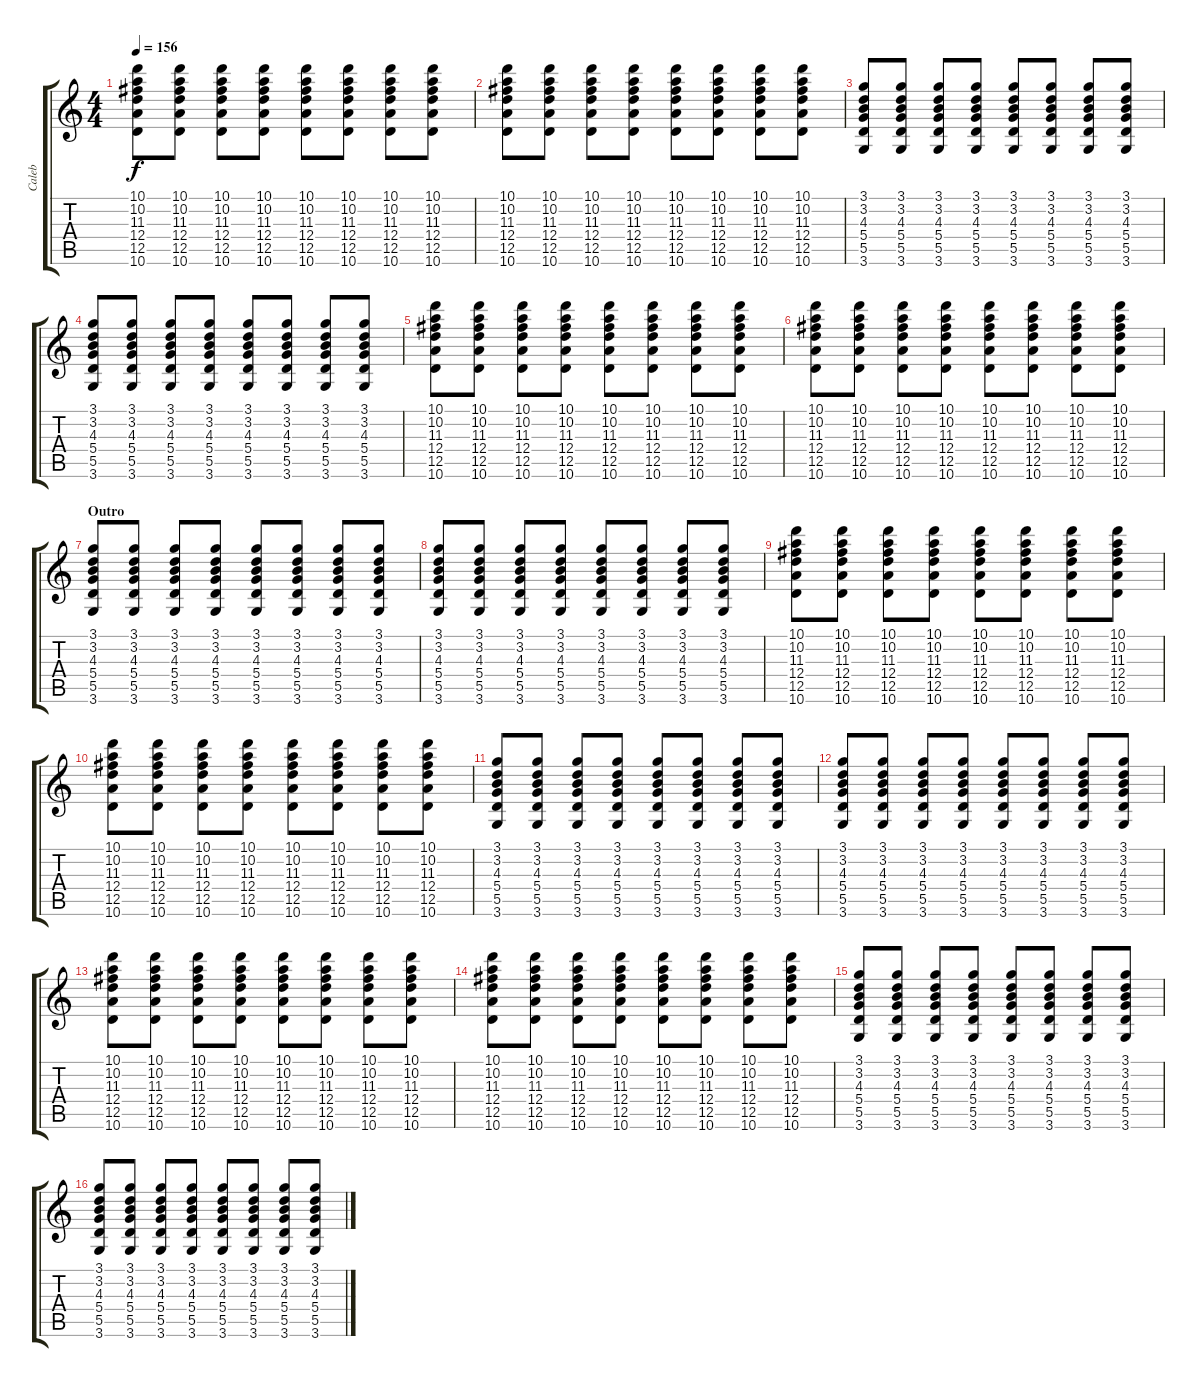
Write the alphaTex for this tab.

\track ("Caleb" "Caleb") {instrument overdrivenguitar}
\staff {score tabs}
\tuning (E4 B3 G3 D3 A2 E2) {hide}
\ts (4 4)
\tempo 156
\clef g2
\ks c
(10.1 10.2 11.3 12.4 12.5 10.6).8{dy f} (10.1 10.2 11.3 12.4 12.5 10.6).8 (10.1 10.2 11.3 12.4 12.5 10.6).8 (10.1 10.2 11.3 12.4 12.5 10.6).8 (10.1 10.2 11.3 12.4 12.5 10.6).8 (10.1 10.2 11.3 12.4 12.5 10.6).8 (10.1 10.2 11.3 12.4 12.5 10.6).8 (10.1 10.2 11.3 12.4 12.5 10.6).8 |
(10.1 10.2 11.3 12.4 12.5 10.6).8 (10.1 10.2 11.3 12.4 12.5 10.6).8 (10.1 10.2 11.3 12.4 12.5 10.6).8 (10.1 10.2 11.3 12.4 12.5 10.6).8 (10.1 10.2 11.3 12.4 12.5 10.6).8 (10.1 10.2 11.3 12.4 12.5 10.6).8 (10.1 10.2 11.3 12.4 12.5 10.6).8 (10.1 10.2 11.3 12.4 12.5 10.6).8 |
(3.1 3.2 4.3 5.4 5.5 3.6).8 (3.1 3.2 4.3 5.4 5.5 3.6).8 (3.1 3.2 4.3 5.4 5.5 3.6).8 (3.1 3.2 4.3 5.4 5.5 3.6).8 (3.1 3.2 4.3 5.4 5.5 3.6).8 (3.1 3.2 4.3 5.4 5.5 3.6).8 (3.1 3.2 4.3 5.4 5.5 3.6).8 (3.1 3.2 4.3 5.4 5.5 3.6).8 |
(3.1 3.2 4.3 5.4 5.5 3.6).8 (3.1 3.2 4.3 5.4 5.5 3.6).8 (3.1 3.2 4.3 5.4 5.5 3.6).8 (3.1 3.2 4.3 5.4 5.5 3.6).8 (3.1 3.2 4.3 5.4 5.5 3.6).8 (3.1 3.2 4.3 5.4 5.5 3.6).8 (3.1 3.2 4.3 5.4 5.5 3.6).8 (3.1 3.2 4.3 5.4 5.5 3.6).8 |
(10.1 10.2 11.3 12.4 12.5 10.6).8 (10.1 10.2 11.3 12.4 12.5 10.6).8 (10.1 10.2 11.3 12.4 12.5 10.6).8 (10.1 10.2 11.3 12.4 12.5 10.6).8 (10.1 10.2 11.3 12.4 12.5 10.6).8 (10.1 10.2 11.3 12.4 12.5 10.6).8 (10.1 10.2 11.3 12.4 12.5 10.6).8 (10.1 10.2 11.3 12.4 12.5 10.6).8 |
(10.1 10.2 11.3 12.4 12.5 10.6).8 (10.1 10.2 11.3 12.4 12.5 10.6).8 (10.1 10.2 11.3 12.4 12.5 10.6).8 (10.1 10.2 11.3 12.4 12.5 10.6).8 (10.1 10.2 11.3 12.4 12.5 10.6).8 (10.1 10.2 11.3 12.4 12.5 10.6).8 (10.1 10.2 11.3 12.4 12.5 10.6).8 (10.1 10.2 11.3 12.4 12.5 10.6).8 |
\section ("" "Outro")
(3.1 3.2 4.3 5.4 5.5 3.6).8 (3.1 3.2 4.3 5.4 5.5 3.6).8 (3.1 3.2 4.3 5.4 5.5 3.6).8 (3.1 3.2 4.3 5.4 5.5 3.6).8 (3.1 3.2 4.3 5.4 5.5 3.6).8 (3.1 3.2 4.3 5.4 5.5 3.6).8 (3.1 3.2 4.3 5.4 5.5 3.6).8 (3.1 3.2 4.3 5.4 5.5 3.6).8 |
(3.1 3.2 4.3 5.4 5.5 3.6).8 (3.1 3.2 4.3 5.4 5.5 3.6).8 (3.1 3.2 4.3 5.4 5.5 3.6).8 (3.1 3.2 4.3 5.4 5.5 3.6).8 (3.1 3.2 4.3 5.4 5.5 3.6).8 (3.1 3.2 4.3 5.4 5.5 3.6).8 (3.1 3.2 4.3 5.4 5.5 3.6).8 (3.1 3.2 4.3 5.4 5.5 3.6).8 |
(10.1 10.2 11.3 12.4 12.5 10.6).8 (10.1 10.2 11.3 12.4 12.5 10.6).8 (10.1 10.2 11.3 12.4 12.5 10.6).8 (10.1 10.2 11.3 12.4 12.5 10.6).8 (10.1 10.2 11.3 12.4 12.5 10.6).8 (10.1 10.2 11.3 12.4 12.5 10.6).8 (10.1 10.2 11.3 12.4 12.5 10.6).8 (10.1 10.2 11.3 12.4 12.5 10.6).8 |
(10.1 10.2 11.3 12.4 12.5 10.6).8 (10.1 10.2 11.3 12.4 12.5 10.6).8 (10.1 10.2 11.3 12.4 12.5 10.6).8 (10.1 10.2 11.3 12.4 12.5 10.6).8 (10.1 10.2 11.3 12.4 12.5 10.6).8 (10.1 10.2 11.3 12.4 12.5 10.6).8 (10.1 10.2 11.3 12.4 12.5 10.6).8 (10.1 10.2 11.3 12.4 12.5 10.6).8 |
(3.1 3.2 4.3 5.4 5.5 3.6).8 (3.1 3.2 4.3 5.4 5.5 3.6).8 (3.1 3.2 4.3 5.4 5.5 3.6).8 (3.1 3.2 4.3 5.4 5.5 3.6).8 (3.1 3.2 4.3 5.4 5.5 3.6).8 (3.1 3.2 4.3 5.4 5.5 3.6).8 (3.1 3.2 4.3 5.4 5.5 3.6).8 (3.1 3.2 4.3 5.4 5.5 3.6).8 |
(3.1 3.2 4.3 5.4 5.5 3.6).8 (3.1 3.2 4.3 5.4 5.5 3.6).8 (3.1 3.2 4.3 5.4 5.5 3.6).8 (3.1 3.2 4.3 5.4 5.5 3.6).8 (3.1 3.2 4.3 5.4 5.5 3.6).8 (3.1 3.2 4.3 5.4 5.5 3.6).8 (3.1 3.2 4.3 5.4 5.5 3.6).8 (3.1 3.2 4.3 5.4 5.5 3.6).8 |
(10.1 10.2 11.3 12.4 12.5 10.6).8 (10.1 10.2 11.3 12.4 12.5 10.6).8 (10.1 10.2 11.3 12.4 12.5 10.6).8 (10.1 10.2 11.3 12.4 12.5 10.6).8 (10.1 10.2 11.3 12.4 12.5 10.6).8 (10.1 10.2 11.3 12.4 12.5 10.6).8 (10.1 10.2 11.3 12.4 12.5 10.6).8 (10.1 10.2 11.3 12.4 12.5 10.6).8 |
(10.1 10.2 11.3 12.4 12.5 10.6).8 (10.1 10.2 11.3 12.4 12.5 10.6).8 (10.1 10.2 11.3 12.4 12.5 10.6).8 (10.1 10.2 11.3 12.4 12.5 10.6).8 (10.1 10.2 11.3 12.4 12.5 10.6).8 (10.1 10.2 11.3 12.4 12.5 10.6).8 (10.1 10.2 11.3 12.4 12.5 10.6).8 (10.1 10.2 11.3 12.4 12.5 10.6).8 |
(3.1 3.2 4.3 5.4 5.5 3.6).8 (3.1 3.2 4.3 5.4 5.5 3.6).8 (3.1 3.2 4.3 5.4 5.5 3.6).8 (3.1 3.2 4.3 5.4 5.5 3.6).8 (3.1 3.2 4.3 5.4 5.5 3.6).8 (3.1 3.2 4.3 5.4 5.5 3.6).8 (3.1 3.2 4.3 5.4 5.5 3.6).8 (3.1 3.2 4.3 5.4 5.5 3.6).8 |
(3.1 3.2 4.3 5.4 5.5 3.6).8 (3.1 3.2 4.3 5.4 5.5 3.6).8 (3.1 3.2 4.3 5.4 5.5 3.6).8 (3.1 3.2 4.3 5.4 5.5 3.6).8 (3.1 3.2 4.3 5.4 5.5 3.6).8 (3.1 3.2 4.3 5.4 5.5 3.6).8 (3.1 3.2 4.3 5.4 5.5 3.6).8 (3.1 3.2 4.3 5.4 5.5 3.6).8
